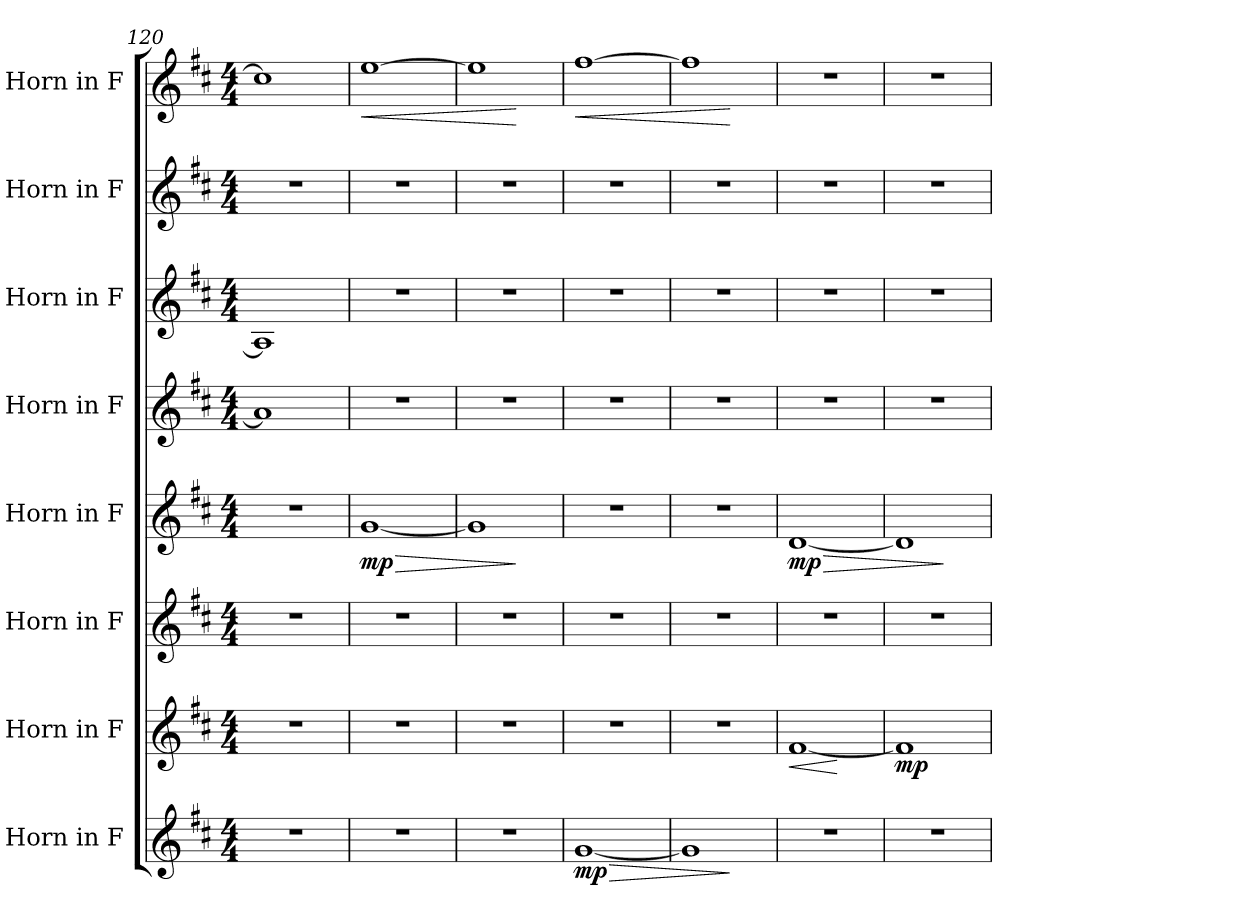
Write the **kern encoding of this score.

**kern	**dynam	**kern	**dynam	**kern	**kern	**dynam	**kern	**dynam	**kern	**dynam	**kern	**kern	**dynam
*part8	*part8	*part7	*part7	*part6	*part5	*part5	*part4	*part4	*part3	*part3	*part2	*part1	*part1
*staff8	*staff8	*staff7	*staff7	*staff6	*staff5	*staff5	*staff4	*staff4	*staff3	*staff3	*staff2	*staff1	*staff1
*I"Horn in F	*	*I"Horn in F	*	*I"Horn in F	*I"Horn in F	*	*I"Horn in F	*	*I"Horn in F	*	*I"Horn in F	*I"Horn in F	*
*clefG2	*	*clefG2	*	*clefG2	*clefG2	*	*clefG2	*	*clefG2	*	*clefG2	*clefG2	*
*ITrd4c7	*	*ITrd4c7	*	*ITrd4c7	*ITrd4c7	*	*ITrd4c7	*	*ITrd4c7	*	*ITrd4c7	*ITrd4c7	*
*k[f#]	*	*k[f#]	*	*k[f#]	*k[f#]	*	*k[f#]	*	*k[f#]	*	*k[f#]	*k[f#]	*
*M4/4	*	*M4/4	*	*M4/4	*M4/4	*	*M4/4	*	*M4/4	*	*M4/4	*M4/4	*
=120	=120	=120	=120	=120	=120	=120	=120	=120	=120	=120	=120	=120	=120
1r	.	1r	.	1r	1r	.	1d]	.	1D]	.	1r	1f#]	.
!!LO:PB:g=z
=121	=121	=121	=121	=121	=121	=121	=121	=121	=121	=121	=121	=121	=121
!	!	!	!	!	!	!LO:HP:b	!	!	!	!	!	!	!LO:HP:b
!	!	!	!	!	!	!LO:DY:n=1:b	!	!LO:DY:b	!	!LO:DY:b	!	!	!LO:DY:n=1:b
1r	.	1r	.	1r	[1c	> mp	1r	other-dynamics	1r	other-dynamics	1r	[1a	< other-dynamics
=122	=122	=122	=122	=122	=122	=122	=122	=122	=122	=122	=122	=122	=122
1r	.	1r	.	1r	1c]	.	1r	.	1r	.	1r	1a]	.
.	.	.	.	.	.	]	.	.	.	.	.	.	[
=123	=123	=123	=123	=123	=123	=123	=123	=123	=123	=123	=123	=123	=123
!	!LO:HP:b	!	!	!	!	!	!	!	!	!	!	!	!LO:HP:b
!	!LO:DY:n=1:b	!	!	!	!	!LO:DY:b	!	!	!	!	!	!	!LO:DY:n=1:b
[1c	> mp	1r	.	1r	1r	other-dynamics	1r	.	1r	.	1r	[1b	< other-dynamics
=124	=124	=124	=124	=124	=124	=124	=124	=124	=124	=124	=124	=124	=124
1c]	.	1r	.	1r	1r	.	1r	.	1r	.	1r	1b]	.
.	]	.	.	.	.	.	.	.	.	.	.	.	[
!!LO:PB:g=z
=125	=125	=125	=125	=125	=125	=125	=125	=125	=125	=125	=125	=125	=125
!	!LO:DY:b	!	!LO:HP:b	!	!	!LO:HP:b	!	!	!	!	!	!	!
!	!	!	!LO:DY:n=1:b	!	!	!LO:DY:n=1:b	!	!	!	!	!	!	!
1r	other-dynamics	[1B	< other-dynamics	1r	[1G	> mp	1r	.	1r	.	1r	1r	.
.	.	.	[	.	.	.	.	.	.	.	.	.	.
=126	=126	=126	=126	=126	=126	=126	=126	=126	=126	=126	=126	=126	=126
!	!	!	!LO:DY:b	!	!	!	!	!	!	!	!	!	!
1r	.	1B]	mp	1r	1G]	.	1r	.	1r	.	1r	1r	.
.	.	.	.	.	.	]	.	.	.	.	.	.	.
=	=	=	=	=	=	=	=	=	=	=	=	=	=
*-	*-	*-	*-	*-	*-	*-	*-	*-	*-	*-	*-	*-	*-
